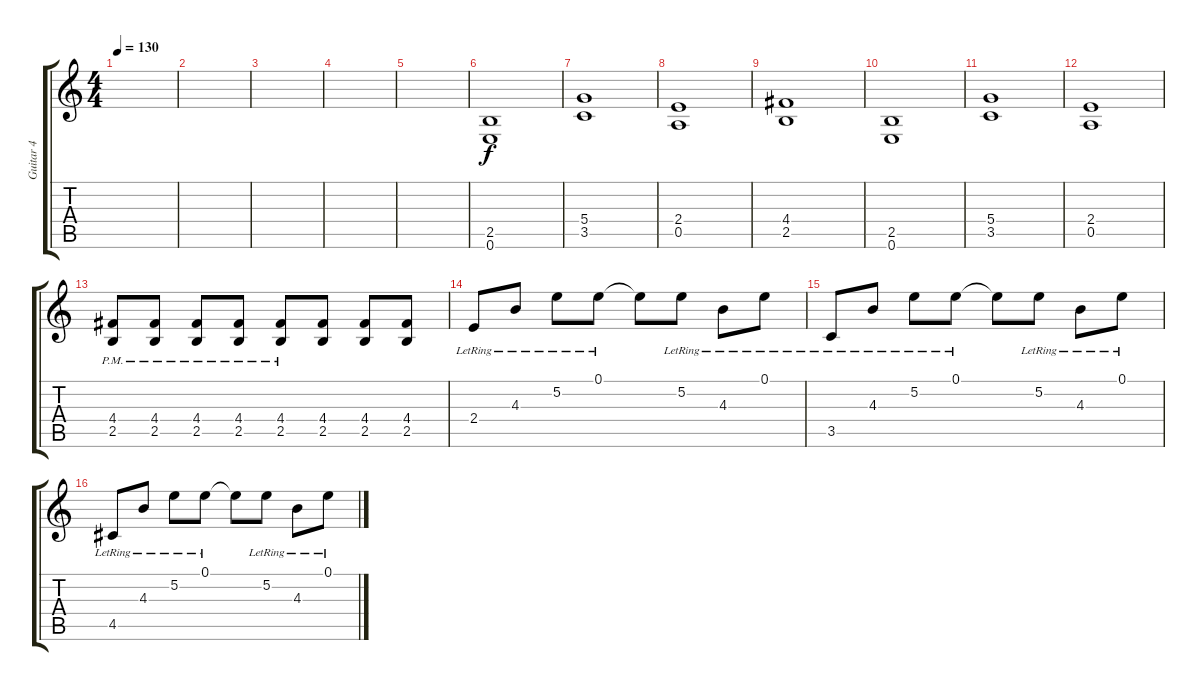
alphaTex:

\track ("Guitar 4" "Guitar 4") {instrument distortionguitar}
\staff {score tabs}
\tuning (E4 B3 G3 D3 A2 E2) {hide}
\ts (4 4)
\tempo 130
\clef g2
\ks c
|
|
|
|
|
(2.5 0.6).1{instrument distortionguitar} |
(5.4 3.5).1 |
(2.4 0.5).1 |
(4.4 2.5).1 |
(2.5 0.6).1 |
(5.4 3.5).1 |
(2.4 0.5).1 |
(4.4{pm} 2.5{pm}).8 (4.4{pm} 2.5{pm}).8 (4.4{pm} 2.5{pm}).8 (4.4{pm} 2.5{pm}).8 (4.4{pm} 2.5{pm}).8 (4.4 2.5).8 (4.4 2.5).8 (4.4 2.5).8 |
2.4{lr}.8{volume 8} 4.3{lr}.8 5.2{lr}.8 0.1{lr}.8 0.1{t}.8 5.2{lr}.8 4.3{lr}.8 0.1{lr}.8 |
3.5{lr}.8 4.3{lr}.8 5.2{lr}.8 0.1{lr}.8 0.1{t}.8 5.2{lr}.8 4.3{lr}.8 0.1{lr}.8 |
4.5{lr}.8 4.3{lr}.8 5.2{lr}.8 0.1{lr}.8 0.1{t}.8 5.2{lr}.8 4.3{lr}.8 0.1{lr}.8
